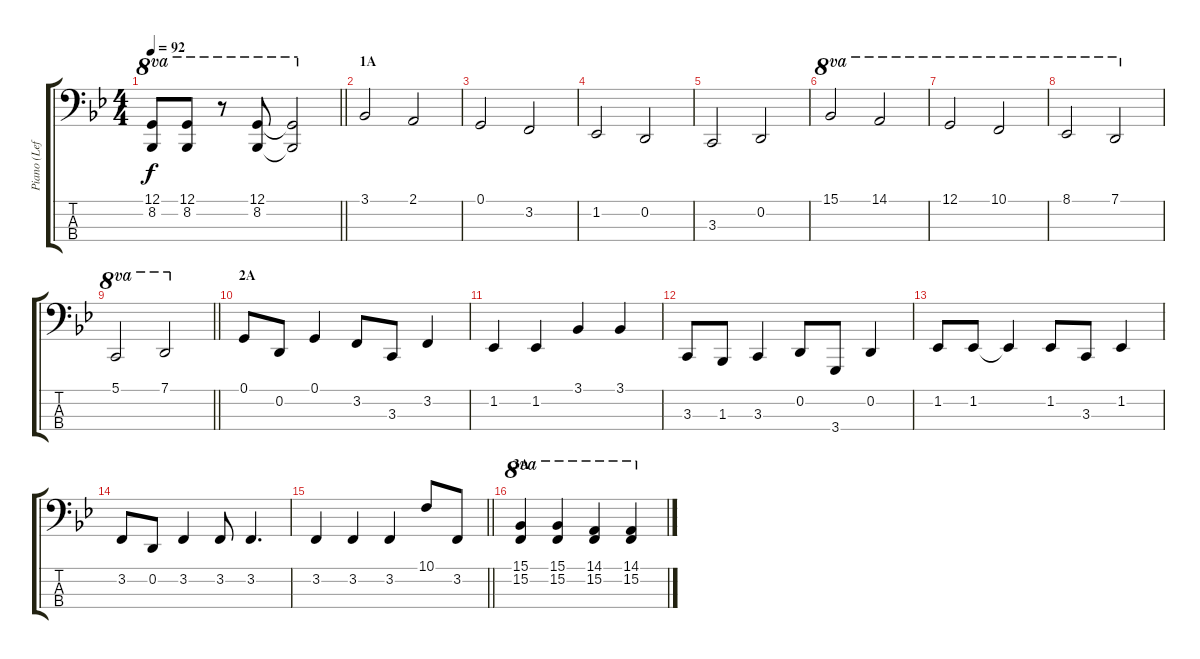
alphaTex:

\track ("Piano (Left Hand)" "Piano (Lef") {instrument acousticgrandpiano}
\staff {score tabs}
\tuning (G2 D2 A1 E1) {hide}
\ts (4 4)
\tempo 92
\clef f4
\barLineRight lightlight
\ks bb
(12.1 8.2).8{ot 8va dy f} (12.1 8.2).8{ot 8va} r.8{ot 8va} (12.1 8.2).8{ot 8va} (12.1{t} 8.2{t}).2{ot 8va} |
\section ("" "1A")
3.1.2 2.1.2 |
0.1.2 3.2.2 |
1.2.2 0.2.2 |
3.3.2 0.2.2 |
15.1.2{ot 8va} 14.1.2{ot 8va} |
12.1.2{ot 8va} 10.1.2{ot 8va} |
8.1.2{ot 8va} 7.1.2{ot 8va} |
\barLineRight lightlight
5.1.2{ot 8va} 7.1.2{ot 8va} |
\section ("" "2A")
0.1.8 0.2.8 0.1.4 3.2.8 3.3.8 3.2.4 |
1.2.4 1.2.4 3.1.4 3.1.4 |
3.3.8 1.3.8 3.3.4 0.2.8 3.4.8 0.2.4 |
1.2.8 1.2.8 1.2{t}.4 1.2.8 3.3.8 1.2.4 |
3.2.8 0.2.8 3.2.4 3.2.8 3.2.4{d} |
\barLineRight lightlight
3.2.4 3.2.4 3.2.4 10.1.8 3.2.8 |
\section ("" "3A")
(15.1 15.2).4{ot 8va} (15.1 15.2).4{ot 8va} (14.1 15.2).4{ot 8va} (14.1 15.2).4{ot 8va}
